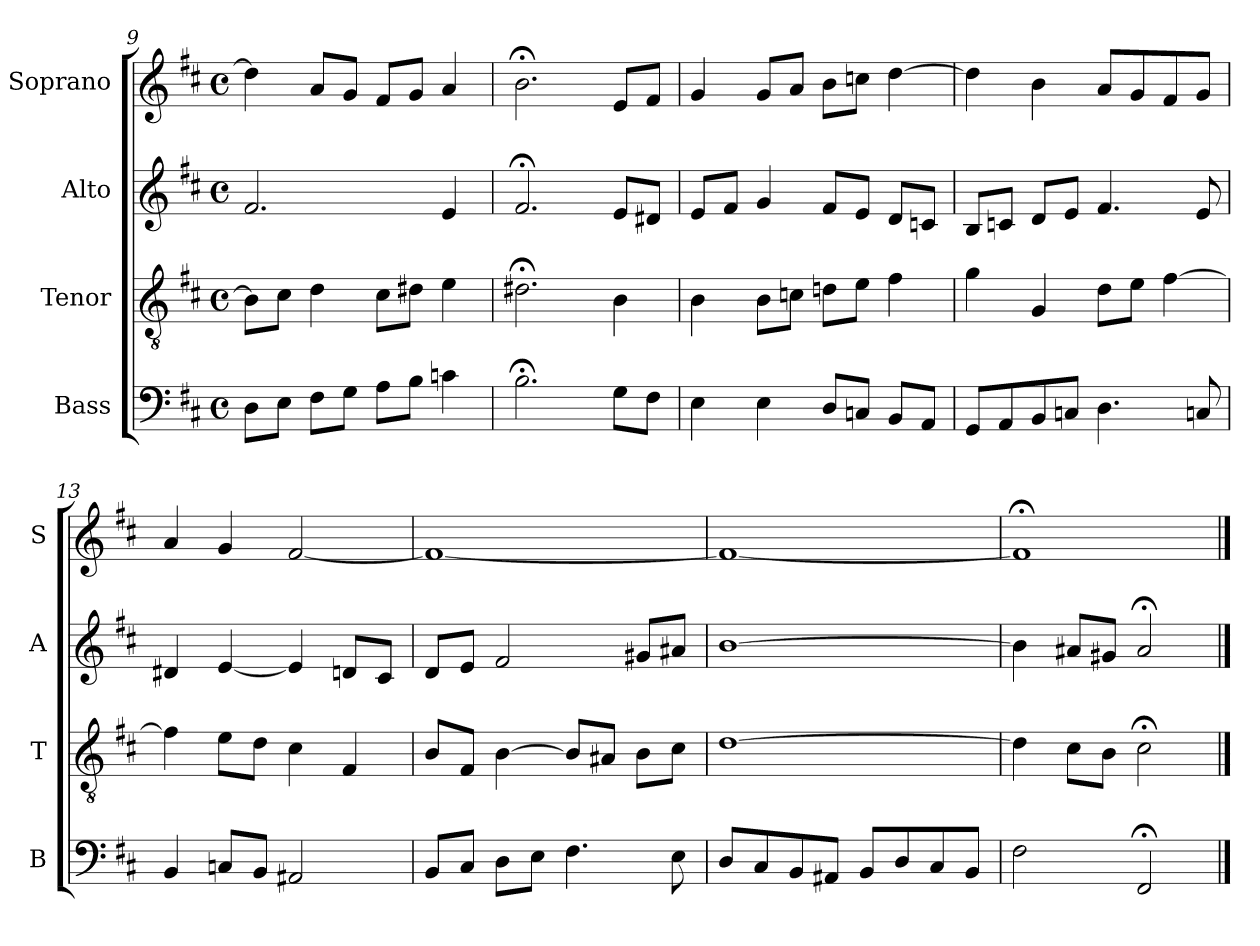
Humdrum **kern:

**kern	**kern	**kern	**kern
*part4	*part3	*part2	*part1
*staff4	*staff3	*staff2	*staff1
*I"Bass	*I"Tenor	*I"Alto	*I"Soprano
*I'B	*I'T	*I'A	*I'S
*clefF4	*clefGv2	*clefG2	*clefG2
*k[f#c#]	*k[f#c#]	*k[f#c#]	*k[f#c#]
*b:	*b:	*b:	*b:
*M4/4	*M4/4	*M4/4	*M4/4
*met(c)	*met(c)	*met(c)	*met(c)
=9	=9	=9	=9
8DL	8BL]	2.f#	4dd]
8EJ	8c#J	.	.
8F#L	4d	.	8aL
8GJ	.	.	8gJ
8AL	8c#L	.	8f#L
8BJ	8d#XJ	.	8gJ
4cn	4e	4e	4a
=10	=10	=10	=10
2.B;<	2.d#X;<	2.f#;<	2.b;<
8GL	4B	8eL	8eL
8F#J	.	8d#XJ	8f#J
=11	=11	=11	=11
4E	4B	8eL	4g
.	.	8f#J	.
4E	8BL	4g	8gL
.	8cnJ	.	8aJ
8DL	8dnL	8f#L	8bL
8CnJ	8eJ	8eJ	8ccnJ
8BBL	4f#	8dL	[4dd
8AAJ	.	8cnJ	.
=12	=12	=12	=12
8GGL	4g	8BL	4dd]
8AA	.	8cnJ	.
8BB	4G	8dL	4b
8CnJ	.	8eJ	.
4.D	8dL	4.f#	8aL
.	8eJ	.	8g
.	[4f#	.	8f#
8Cn	.	8e	8gJ
=13	=13	=13	=13
4BBi	4f#i]	4d#Xi	4ai
8CnL	8eL	[4e	4g
8BBJ	8dJ	.	.
2AA#X	4c#	4e]	[2f#
.	4F#	8dnL	.
.	.	8c#J	.
=14	=14	=14	=14
8BBL	8BL	8dL	1f#_
8C#J	8F#J	8eJ	.
8DL	[4B	2f#	.
8EJ	.	.	.
4.F#	8BL]	.	.
.	8A#XJ	.	.
.	8BL	8g#XL	.
8E	8c#J	8a#XJ	.
=15	=15	=15	=15
8DL	[1d	[1b	1f#_
8C#	.	.	.
8BB	.	.	.
8AA#XJ	.	.	.
8BBL	.	.	.
8D	.	.	.
8C#	.	.	.
8BBJ	.	.	.
=16	=16	=16	=16
2F#	4d]	4b]	1f#;<]
.	8c#L	8a#XL	.
.	8BJ	8g#XJ	.
2FF#;<	2c#;<	2a#;<	.
==	==	==	==
*-	*-	*-	*-
